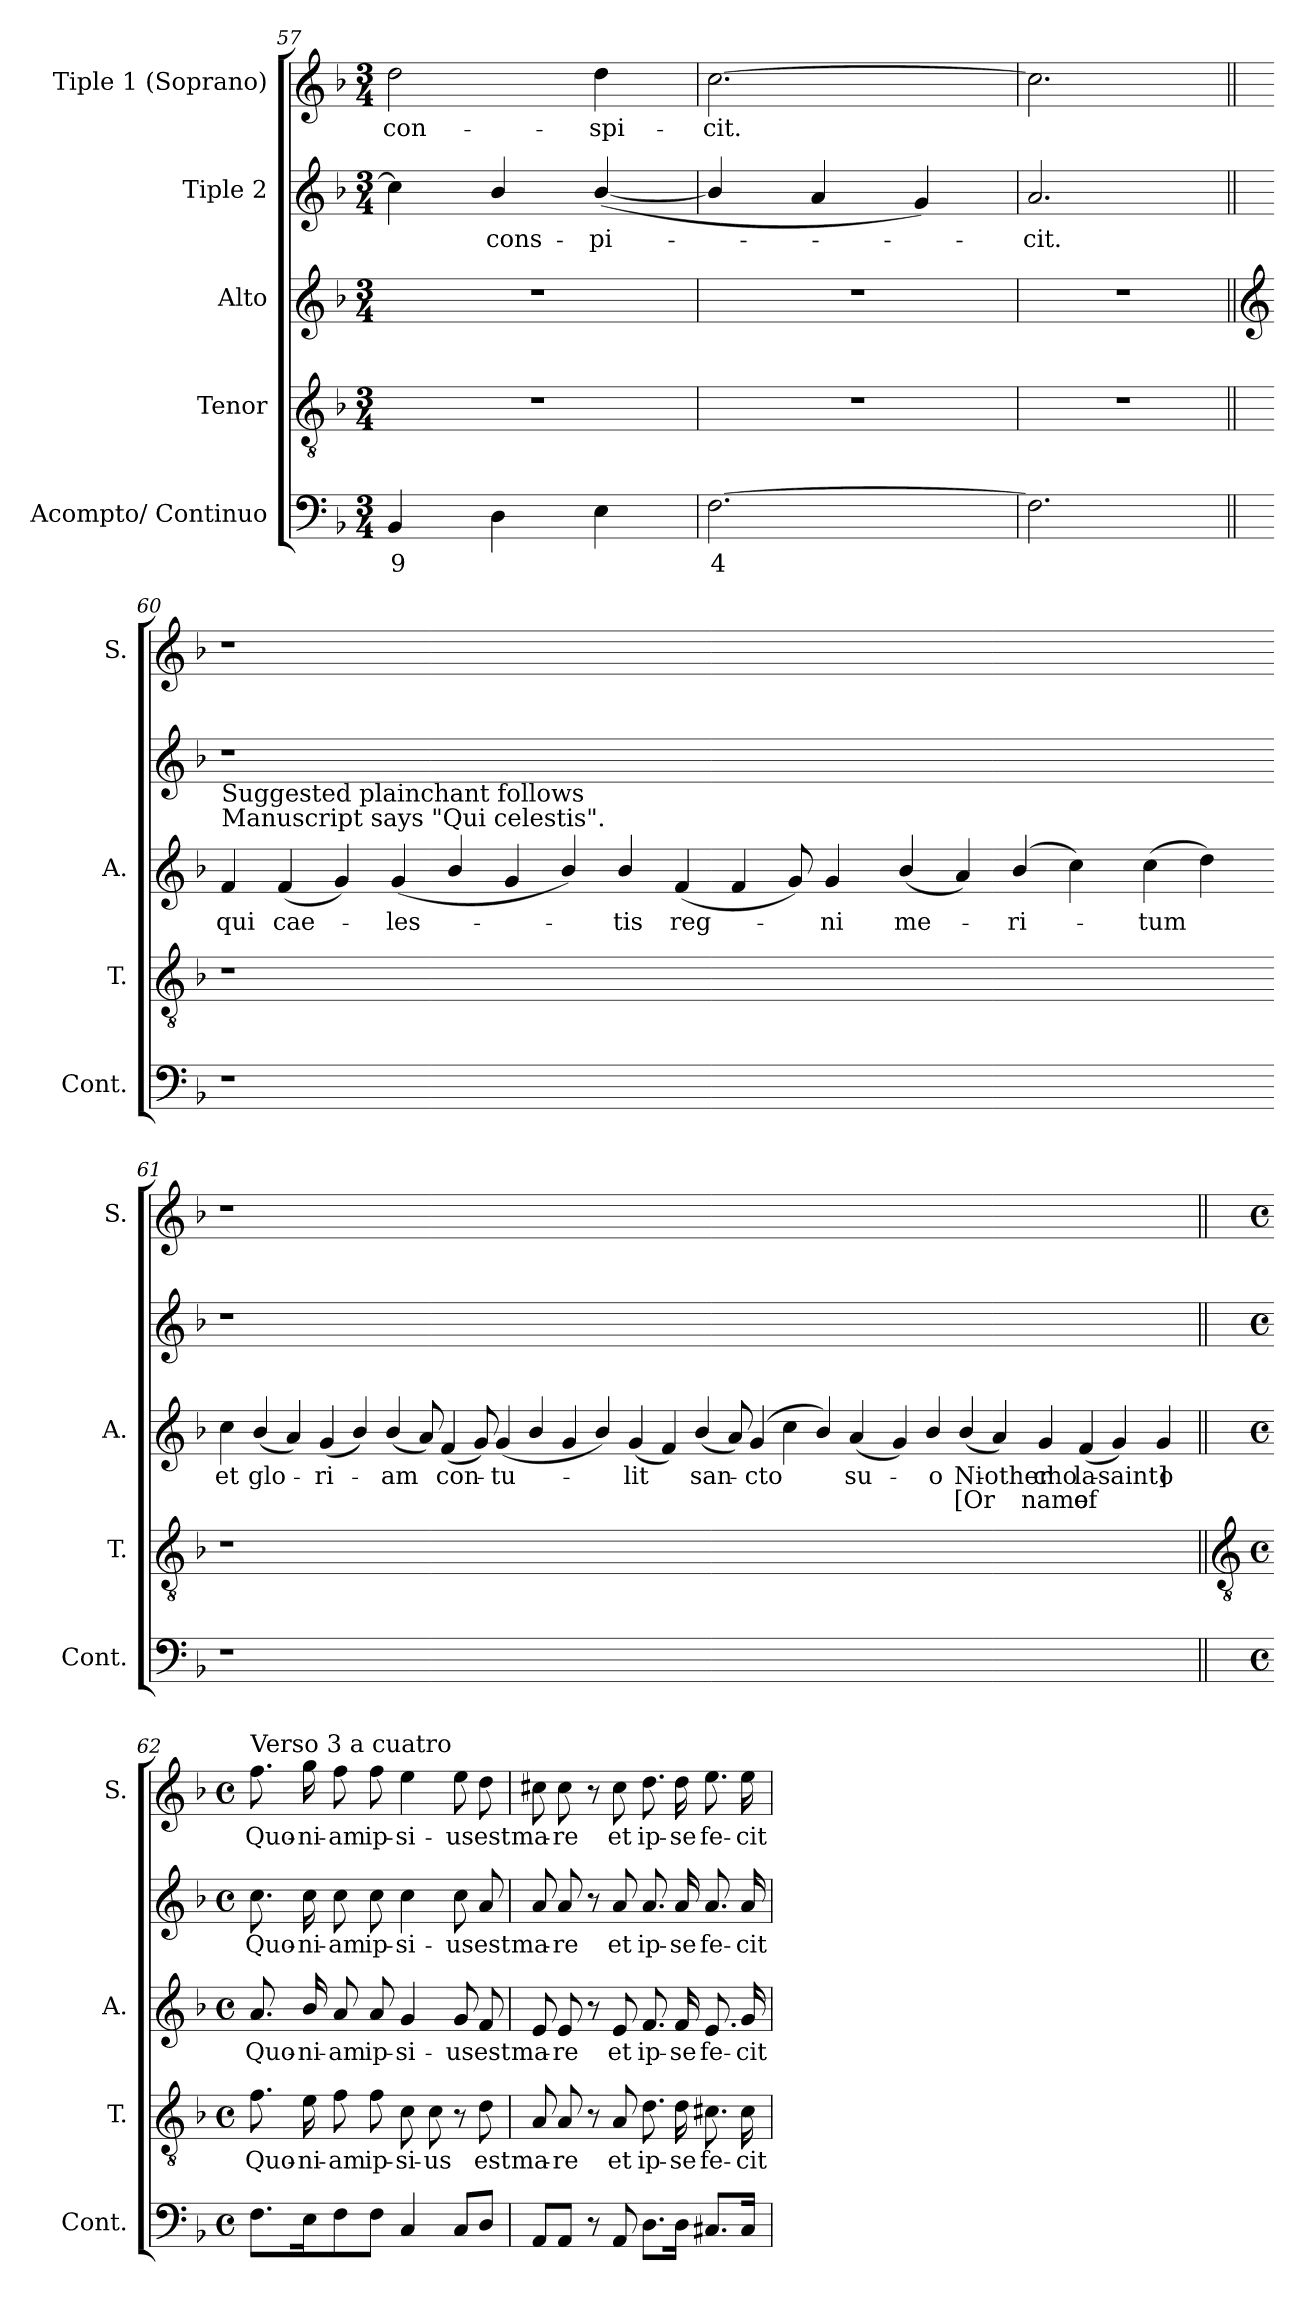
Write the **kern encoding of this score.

**kern	**text	**kern	**text	**kern	**text	**text	**kern	**text	**kern	**text
*part5	*part5	*part4	*part4	*part3	*part3	*part3	*part2	*part2	*part1	*part1
*staff5	*staff5	*staff4	*staff4	*staff3	*staff3	*staff3	*staff2	*staff2	*staff1	*staff1
*I"Acompto/ Continuo	*	*I"Tenor	*	*I"Alto	*	*	*I"Tiple 2	*	*I"Tiple 1 (Soprano)	*
*I'Cont.	*	*I'T.	*	*I'A.	*	*	*	*	*I'S.	*
*clefF4	*	*clefGv2	*	*clefG2	*	*	*clefG2	*	*clefG2	*
*	*	*ITrd7c12	*	*	*	*	*	*	*	*
*k[b-]	*	*k[b-]	*	*k[b-]	*	*	*k[b-]	*	*k[b-]	*
*F:	*	*F:	*	*F:	*	*	*F:	*	*F:	*
*M3/4	*	*M3/4	*	*M3/4	*	*	*M3/4	*	*M3/4	*
=57	=57	=57	=57	=57	=57	=57	=57	=57	=57	=57
!	!LO:LY:b:color=#000000	!LO:N:vis=1	!	!LO:N:vis=1	!	!	!	!	!	!
!	!	!	!	!	!	!	!	!	!	!LO:LY:b:color=#000000
4BB-i/	9	2.r	.	2.r	.	.	4cci\]	.	2ddi\	con-
!	!	!	!	!	!	!	!	!LO:LY:b:color=#000000	!	!
4Di\	.	.	.	.	.	.	4b-i/	cons-	.	.
!	!	!	!	!	!	!	!	!LO:LY:b:color=#000000	!	!
!	!	!	!	!	!	!	!	!	!	!LO:LY:b:color=#000000
4Ei\	.	.	.	.	.	.	([4b-i/	-pi-	4ddi\	-spi-
=58	=58	=58	=58	=58	=58	=58	=58	=58	=58	=58
!	!LO:LY:b:color=#000000	!LO:N:vis=1	!	!LO:N:vis=1	!	!	!	!	!	!
!	!	!	!	!	!	!	!	!	!	!LO:LY:b:color=#000000
[2.Fi\	4	2.r	.	2.r	.	.	4b-i/]	.	[2.cci\	-cit.
.	.	.	.	.	.	.	4ai/	.	.	.
.	.	.	.	.	.	.	4gi/)	.	.	.
=59	=59	=59	=59	=59	=59	=59	=59	=59	=59	=59
!	!	!LO:N:vis=1	!	!LO:N:vis=1	!	!	!	!	!	!
!	!	!	!	!	!	!	!	!LO:LY:b:color=#000000	!	!
2.Fi\]	.	2.r	.	2.r	.	.	2.ai/	-cit.	2.cci\]	.
!!LO:PB:g=z
=60||	=60||	=60||	=60||	=60||	=60||	=60||	=60||	=60||	=60||	=60||
*	*	*	*	*clefG2	*	*	*	*	*	*
!LO:N:vis=1	!	!LO:N:vis=1	!	!	!	!	!	!	!	!
!	!	!	!	!LO:TX:a:t=Manuscript says "Qui celestis".	!	!	!	!	!	!
!	!	!	!	!LO:TX:t=Suggested plainchant follows	!	!	!	!	!	!
!	!	!	!	!	!LO:LY:b:color=#000000	!	!LO:N:vis=1	!	!LO:N:vis=1	!
2.r	.	2.r	.	4fi/	qui	.	2.r	.	2.r	.
!	!	!	!	!	!LO:LY:b:color=#000000	!	!	!	!	!
.	.	.	.	(4fi/	cae-	.	.	.	.	.
.	.	.	.	4gi/)	.	.	.	.	.	.
!	!	!	!	!	!LO:LY:b:color=#000000	!	!	!	!	!
0ryy	.	0ryy	.	(4gi/	-les-	.	0ryy	.	0ryy	.
.	.	.	.	4b-i/	.	.	.	.	.	.
.	.	.	.	4gi/	.	.	.	.	.	.
.	.	.	.	4b-i/)	.	.	.	.	.	.
!	!	!	!	!	!LO:LY:b:color=#000000	!	!	!	!	!
.	.	.	.	4b-i/	-tis	.	.	.	.	.
!	!	!	!	!	!LO:LY:b:color=#000000	!	!	!	!	!
.	.	.	.	(4fi/	reg-	.	.	.	.	.
.	.	.	.	4fi/	.	.	.	.	.	.
.	.	.	.	8gi/)	.	.	.	.	.	.
!	!	!	!	!	!LO:LY:b:color=#000000	!	!	!	!	!
.	.	.	.	4gi/	-ni	.	.	.	.	.
1ryy	.	1ryy	.	.	.	.	1ryy	.	1ryy	.
!	!	!	!	!	!LO:LY:b:color=#000000	!	!	!	!	!
.	.	.	.	(4b-i/	me-	.	.	.	.	.
.	.	.	.	4ai/)	.	.	.	.	.	.
!	!	!	!	!	!LO:LY:b:color=#000000	!	!	!	!	!
.	.	.	.	(4b-i/	-ri-	.	.	.	.	.
.	.	.	.	4cci\)	.	.	.	.	.	.
2ryy	.	2ryy	.	.	.	.	2ryy	.	2ryy	.
!	!	!	!	!	!LO:LY:b:color=#000000	!	!	!	!	!
.	.	.	.	(4cci\	-tum	.	.	.	.	.
.	.	.	.	4ddi\)	.	.	.	.	.	.
8ryy	.	8ryy	.	.	.	.	8ryy	.	8ryy	.
!!LO:LB:g=z
=61-	=61-	=61-	=61-	=61-	=61-	=61-	=61-	=61-	=61-	=61-
!LO:N:vis=1	!	!LO:N:vis=1	!	!	!	!	!	!	!	!
!	!	!	!	!	!LO:LY:b:color=#000000	!	!LO:N:vis=1	!	!LO:N:vis=1	!
2.r	.	2.r	.	4cci\	et	.	2.r	.	2.r	.
!	!	!	!	!	!LO:LY:b:color=#000000	!	!	!	!	!
.	.	.	.	(4b-i/	glo-	.	.	.	.	.
.	.	.	.	4ai/)	.	.	.	.	.	.
!	!	!	!	!	!LO:LY:b:color=#000000	!	!	!	!	!
00ryy	.	00ryy	.	(4gi/	-ri-	.	00ryy	.	00ryy	.
.	.	.	.	4b-i/)	.	.	.	.	.	.
!	!	!	!	!	!LO:LY:b:color=#000000	!	!	!	!	!
.	.	.	.	(4b-i/	-am	.	.	.	.	.
.	.	.	.	8ai/)	.	.	.	.	.	.
!	!	!	!	!	!LO:LY:b:color=#000000	!	!	!	!	!
.	.	.	.	(4fi/	con-	.	.	.	.	.
.	.	.	.	8gi/)	.	.	.	.	.	.
!	!	!	!	!	!LO:LY:b:color=#000000	!	!	!	!	!
.	.	.	.	(4gi/	-tu-	.	.	.	.	.
.	.	.	.	4b-i/	.	.	.	.	.	.
.	.	.	.	4gi/	.	.	.	.	.	.
.	.	.	.	4b-i/)	.	.	.	.	.	.
!	!	!	!	!	!LO:LY:b:color=#000000	!	!	!	!	!
.	.	.	.	(4gi/	-lit	.	.	.	.	.
.	.	.	.	4fi/)	.	.	.	.	.	.
!	!	!	!	!	!LO:LY:b:color=#000000	!	!	!	!	!
.	.	.	.	(4b-i/	san-	.	.	.	.	.
.	.	.	.	8ai/)	.	.	.	.	.	.
!	!	!	!	!	!LO:LY:b:color=#000000	!	!	!	!	!
.	.	.	.	(4gi/	-cto	.	.	.	.	.
.	.	.	.	4cci\	.	.	.	.	.	.
.	.	.	.	4b-i/)	.	.	.	.	.	.
!	!	!	!	!	!LO:LY:b:color=#000000	!	!	!	!	!
.	.	.	.	(4ai/	su-	.	.	.	.	.
0ryy	.	0ryy	.	.	.	.	0ryy	.	0ryy	.
.	.	.	.	4gi/)	.	.	.	.	.	.
!	!	!	!	!	!LO:LY:b:color=#000000	!	!	!	!	!
.	.	.	.	4b-i/	-o	.	.	.	.	.
!	!	!	!	!	!LO:LY:b:color=#000000	!LO:LY:b:color=#000000	!	!	!	!
.	.	.	.	(4b-i/	Ni-	[Or	.	.	.	.
!	!	!	!	!	!LO:LY:b:color=#000000	!	!	!	!	!
.	.	.	.	4ai/)	other	.	.	.	.	.
!	!	!	!	!	!LO:LY:b:color=#000000	!LO:LY:b:color=#000000	!	!	!	!
.	.	.	.	4gi/	-cho-	name	.	.	.	.
!	!	!	!	!	!LO:LY:b:color=#000000	!LO:LY:b:color=#000000	!	!	!	!
.	.	.	.	(4fi/	-la-	of	.	.	.	.
!	!	!	!	!	!LO:LY:b:color=#000000	!	!	!	!	!
.	.	.	.	4gi/)	saint]	.	.	.	.	.
!	!	!	!	!	!LO:LY:b:color=#000000	!	!	!	!	!
.	.	.	.	4gi/	-o	.	.	.	.	.
8ryy	.	8ryy	.	.	.	.	8ryy	.	8ryy	.
!!LO:LB:g=z
=62||	=62||	=62||	=62||	=62||	=62||	=62||	=62||	=62||	=62||	=62||
*	*	*clefGv2	*	*	*	*	*	*	*	*
*M4/4	*	*M4/4	*	*M4/4	*	*	*M4/4	*	*M4/4	*
*met(c)	*	*met(c)	*	*met(c)	*	*	*met(c)	*	*met(c)	*
!	!	!	!LO:LY:b:color=#000000	!	!	!	!	!	!	!
!	!	!	!	!	!LO:LY:b:color=#000000	!	!	!	!	!
!	!	!	!	!	!	!	!	!LO:LY:b:color=#000000	!	!
!	!	!	!	!	!	!	!	!	!LO:TX:a:t=Verso 3 a cuatro	!
!	!	!	!	!	!	!	!	!	!	!LO:LY:b:color=#000000
8.Fi\L	.	8.Fi\	Quo-	8.ai/	Quo-	.	8.cci\	Quo-	8.ffi\	Quo-
!	!	!	!LO:LY:b:color=#000000	!	!	!	!	!	!	!
!	!	!	!	!	!LO:LY:b:color=#000000	!	!	!	!	!
!	!	!	!	!	!	!	!	!LO:LY:b:color=#000000	!	!
!	!	!	!	!	!	!	!	!	!	!LO:LY:b:color=#000000
16Ei\k	.	16Ei\	-ni-	16b-i/	-ni-	.	16cci\	-ni-	16ggi\	-ni-
!	!	!	!LO:LY:b:color=#000000	!	!	!	!	!	!	!
!	!	!	!	!	!LO:LY:b:color=#000000	!	!	!	!	!
!	!	!	!	!	!	!	!	!LO:LY:b:color=#000000	!	!
!	!	!	!	!	!	!	!	!	!	!LO:LY:b:color=#000000
8Fi\	.	8Fi\	-am	8ai/	-am	.	8cci\	-am	8ffi\	-am
!	!	!	!LO:LY:b:color=#000000	!	!	!	!	!	!	!
!	!	!	!	!	!LO:LY:b:color=#000000	!	!	!	!	!
!	!	!	!	!	!	!	!	!LO:LY:b:color=#000000	!	!
!	!	!	!	!	!	!	!	!	!	!LO:LY:b:color=#000000
8Fi\J	.	8Fi\	ip-	8ai/	ip-	.	8cci\	ip-	8ffi\	ip-
!	!	!	!LO:LY:b:color=#000000	!	!	!	!	!	!	!
!	!	!	!	!	!LO:LY:b:color=#000000	!	!	!	!	!
!	!	!	!	!	!	!	!	!LO:LY:b:color=#000000	!	!
!	!	!	!	!	!	!	!	!	!	!LO:LY:b:color=#000000
4Ci/	.	8Ci\	-si-	4gi/	-si-	.	4cci\	-si-	4eei\	-si-
!	!	!	!LO:LY:b:color=#000000	!	!	!	!	!	!	!
.	.	8Ci\	-us	.	.	.	.	.	.	.
!	!	!	!	!	!LO:LY:b:color=#000000	!	!	!	!	!
!	!	!	!	!	!	!	!	!LO:LY:b:color=#000000	!	!
!	!	!	!	!	!	!	!	!	!	!LO:LY:b:color=#000000
8Ci/L	.	8r	.	8gi/	-us	.	8cci\	-us	8eei\	-us
!	!	!	!LO:LY:b:color=#000000	!	!	!	!	!	!	!
!	!	!	!	!	!LO:LY:b:color=#000000	!	!	!	!	!
!	!	!	!	!	!	!	!	!LO:LY:b:color=#000000	!	!
!	!	!	!	!	!	!	!	!	!	!LO:LY:b:color=#000000
8Di/J	.	8Di\	est	8fi/	est	.	8ai/	est	8ddi\	est
=63	=63	=63	=63	=63	=63	=63	=63	=63	=63	=63
!	!	!	!LO:LY:b:color=#000000	!	!	!	!	!	!	!
!	!	!	!	!	!LO:LY:b:color=#000000	!	!	!	!	!
!	!	!	!	!	!	!	!	!LO:LY:b:color=#000000	!	!
!	!	!	!	!	!	!	!	!	!	!LO:LY:b:color=#000000
8AAi/L	.	8AAi/	ma-	8ei/	ma-	.	8ai/	ma-	8cc#Xi\	ma-
!	!	!	!LO:LY:b:color=#000000	!	!	!	!	!	!	!
!	!	!	!	!	!LO:LY:b:color=#000000	!	!	!	!	!
!	!	!	!	!	!	!	!	!LO:LY:b:color=#000000	!	!
!	!	!	!	!	!	!	!	!	!	!LO:LY:b:color=#000000
8AAi/J	.	8AAi/	-re	8ei/	-re	.	8ai/	-re	8cc#i\	-re
8r	.	8r	.	8r	.	.	8r	.	8r	.
!	!	!	!LO:LY:b:color=#000000	!	!	!	!	!	!	!
!	!	!	!	!	!LO:LY:b:color=#000000	!	!	!	!	!
!	!	!	!	!	!	!	!	!LO:LY:b:color=#000000	!	!
!	!	!	!	!	!	!	!	!	!	!LO:LY:b:color=#000000
8AAi/	.	8AAi/	et	8ei/	et	.	8ai/	et	8cc#i\	et
!	!	!	!LO:LY:b:color=#000000	!	!	!	!	!	!	!
!	!	!	!	!	!LO:LY:b:color=#000000	!	!	!	!	!
!	!	!	!	!	!	!	!	!LO:LY:b:color=#000000	!	!
!	!	!	!	!	!	!	!	!	!	!LO:LY:b:color=#000000
8.Di\L	.	8.Di\	ip-	8.fi/	ip-	.	8.ai/	ip-	8.ddi\	ip-
!	!	!	!LO:LY:b:color=#000000	!	!	!	!	!	!	!
!	!	!	!	!	!LO:LY:b:color=#000000	!	!	!	!	!
!	!	!	!	!	!	!	!	!LO:LY:b:color=#000000	!	!
!	!	!	!	!	!	!	!	!	!	!LO:LY:b:color=#000000
16Di\Jk	.	16Di\	-se	16fi/	-se	.	16ai/	-se	16ddi\	-se
!	!	!	!LO:LY:b:color=#000000	!	!	!	!	!	!	!
!	!	!	!	!	!LO:LY:b:color=#000000	!	!	!	!	!
!	!	!	!	!	!	!	!	!LO:LY:b:color=#000000	!	!
!	!	!	!	!	!	!	!	!	!	!LO:LY:b:color=#000000
8.C#Xi/L	.	8.C#Xi\	fe-	8.ei/	fe-	.	8.ai/	fe-	8.eei\	fe-
!	!	!	!LO:LY:b:color=#000000	!	!	!	!	!	!	!
!	!	!	!	!	!LO:LY:b:color=#000000	!	!	!	!	!
!	!	!	!	!	!	!	!	!LO:LY:b:color=#000000	!	!
!	!	!	!	!	!	!	!	!	!	!LO:LY:b:color=#000000
16C#i/Jk	.	16C#i\	-cit	16gi/	-cit	.	16ai/	-cit	16eei\	-cit
=	=	=	=	=	=	=	=	=	=	=
*-	*-	*-	*-	*-	*-	*-	*-	*-	*-	*-
